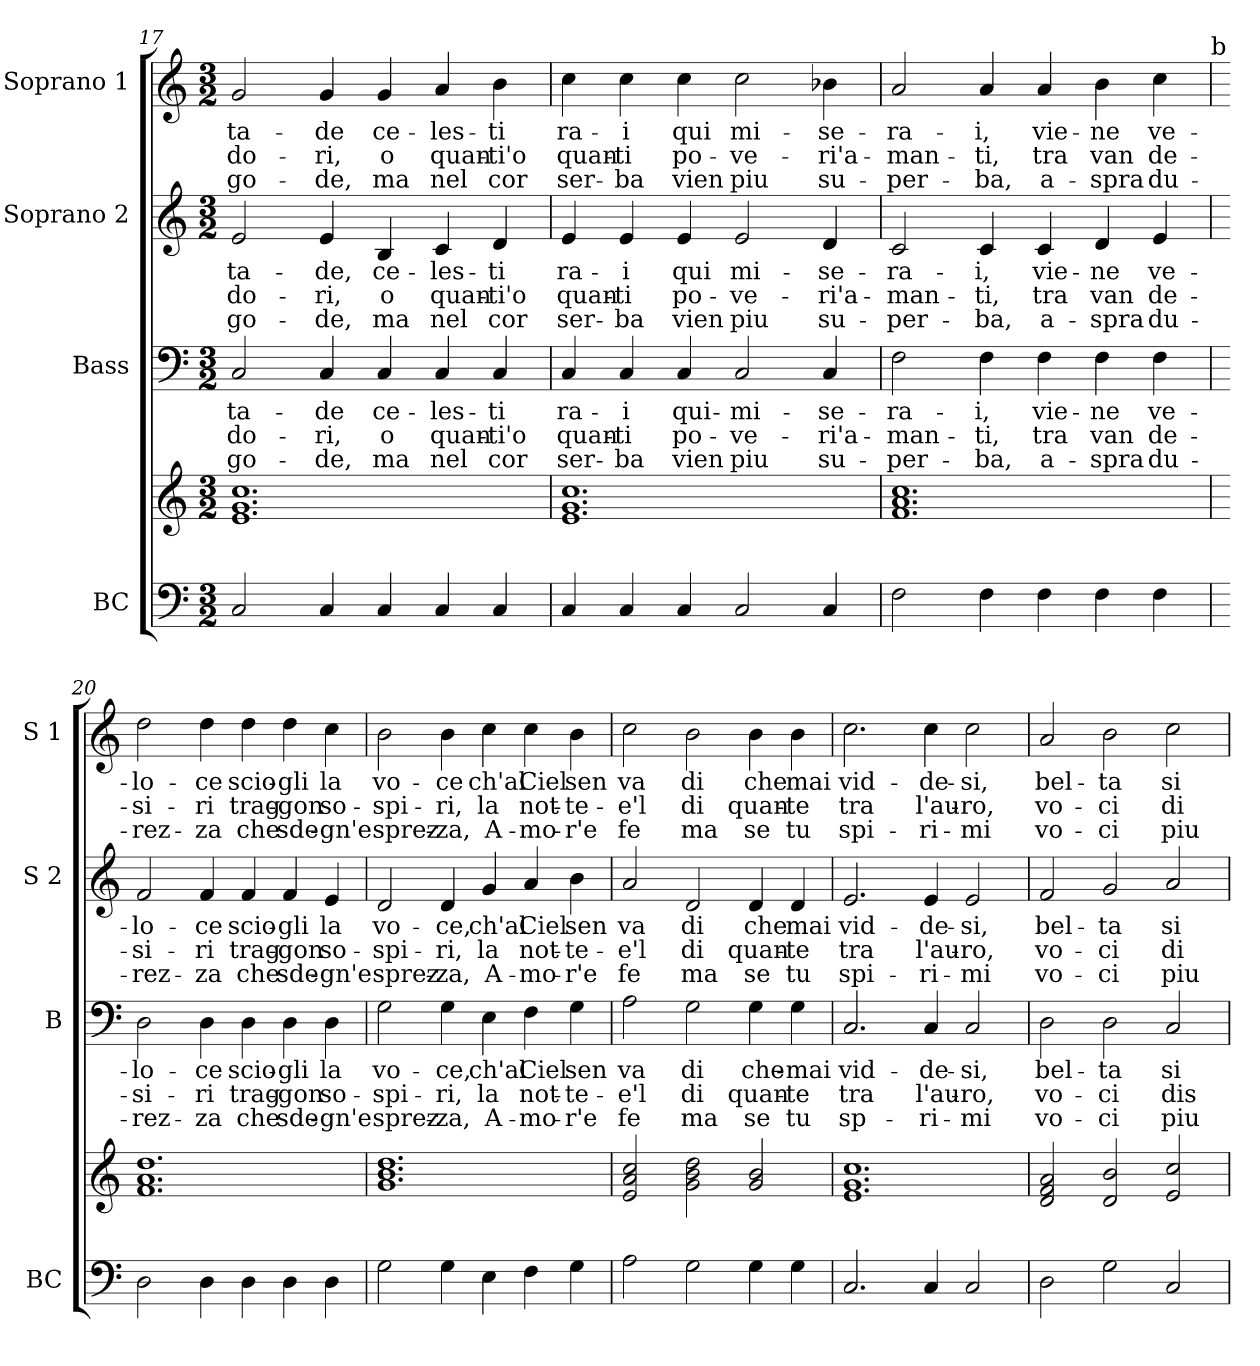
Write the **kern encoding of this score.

**kern	**kern	**kern	**text	**text	**text	**kern	**text	**text	**text	**kern	**text	**text	**text
*part4	*part4	*part3	*part3	*part3	*part3	*part2	*part2	*part2	*part2	*part1	*part1	*part1	*part1
*staff5	*staff4	*staff3	*staff3	*staff3	*staff3	*staff2	*staff2	*staff2	*staff2	*staff1	*staff1	*staff1	*staff1
*I"BC	*	*I"Bass	*	*	*	*I"Soprano 2	*	*	*	*I"Soprano 1	*	*	*
*I'BC	*	*I'B	*	*	*	*I'S 2	*	*	*	*I'S 1	*	*	*
*clefF4	*clefG2	*clefF4	*	*	*	*clefG2	*	*	*	*clefG2	*	*	*
*k[]	*k[]	*k[]	*	*	*	*k[]	*	*	*	*k[]	*	*	*
*C:	*C:	*C:	*	*	*	*C:	*	*	*	*C:	*	*	*
*M3/2	*M3/2	*M3/2	*	*	*	*M3/2	*	*	*	*M3/2	*	*	*
=17	=17	=17	=17	=17	=17	=17	=17	=17	=17	=17	=17	=17	=17
2C/	1.e 1.g 1.cc	2C/	-ta-	-do-	go-	2e/	-ta-	-do-	go-	2g/	-ta-	-do-	go-
4C/	.	4C/	-de	-ri,	-de,	4e/	-de,	-ri,	-de,	4g/	-de	-ri,	-de,
4C/	.	4C/	ce-	o	ma	4B/	ce-	o	ma	4g/	ce-	o	ma
4C/	.	4C/	-les-	quan-	nel	4c/	-les-	quan-	nel	4a/	-les-	quan-	nel
4C/	.	4C/	-ti	-ti'o	cor	4d/	-ti	-ti'o	cor	4b\	-ti	-ti'o	cor
=18	=18	=18	=18	=18	=18	=18	=18	=18	=18	=18	=18	=18	=18
4C/	1.e 1.g 1.cc	4C/	ra-	quan-	ser-	4e/	ra-	quan-	ser-	4cc\	ra-	quan-	ser-
4C/	.	4C/	-i	-ti	-ba	4e/	-i	-ti	-ba	4cc\	-i	-ti	-ba
4C/	.	4C/	qui-	po-	vien	4e/	qui	po-	vien	4cc\	qui	po-	vien
2C/	.	2C/	-mi-	-ve-	piu	2e/	mi-	-ve-	piu	2cc\	mi-	-ve-	piu
4C/	.	4C/	-se-	-ri'a-	su-	4d/	-se-	-ri'a-	su-	4b-X\	-se-	-ri'a-	su-
=19	=19	=19	=19	=19	=19	=19	=19	=19	=19	=19	=19	=19	=19
2F\	1.f 1.a 1.cc	2F\	-ra-	-man-	-per-	2c/	-ra-	-man-	-per-	2a/	-ra-	-man-	-per-
4F\	.	4F\	-i,	-ti,	-ba,	4c/	-i,	-ti,	-ba,	4a/	-i,	-ti,	-ba,
4F\	.	4F\	vie-	tra	a-	4c/	vie-	tra	a-	4a/	vie-	tra	a-
4F\	.	4F\	-ne	van	-spra	4d/	-ne	van	-spra	4b\	-ne	van	-spra
4F\	.	4F\	ve-	de-	du-	4e/	ve-	de-	du-	4cc\	ve-	de-	du-
!	!	!	!	!	!	!	!	!	!	!LO:TX:a:t=b	!	!	!
!!LO:PB:g=z
=20	=20	=20	=20	=20	=20	=20	=20	=20	=20	=20	=20	=20	=20
2D\	1.f 1.a 1.dd	2D\	-lo-	-si-	-rez-	2f/	-lo-	-si-	-rez-	2dd\	-lo-	-si-	-rez-
4D\	.	4D\	-ce	-ri	-za	4f/	-ce	-ri	-za	4dd\	-ce	-ri	-za
4D\	.	4D\	scio-	trag-	che	4f/	scio-	trag-	che	4dd\	scio-	trag-	che
4D\	.	4D\	-gli	-gon	sde-	4f/	-gli	-gon	sde-	4dd\	-gli	-gon	sde-
4D\	.	4D\	la	so-	-gn'e	4e/	la	so-	-gn'e	4cc\	la	so-	-gn'e
=21	=21	=21	=21	=21	=21	=21	=21	=21	=21	=21	=21	=21	=21
2G\	1.g 1.b 1.dd	2G\	vo-	-spi-	sprez-	2d/	vo-	-spi-	sprez-	2b\	vo-	-spi-	sprez-
4G\	.	4G\	-ce,	-ri,	-za,	4d/	-ce,	-ri,	-za,	4b\	-ce	-ri,	-za,
4E\	.	4E\	ch'al	la	A-	4g/	ch'al	la	A-	4cc\	ch'al	la	A-
4F\	.	4F\	Ciel	not-	-mo-	4a/	Ciel	not-	-mo-	4cc\	Ciel	not-	-mo-
4G\	.	4G\	sen	-te-	-r'e	4b\	sen	-te-	-r'e	4b\	sen	-te-	-r'e
=22	=22	=22	=22	=22	=22	=22	=22	=22	=22	=22	=22	=22	=22
2A\	2e/ 2a/ 2cc/	2A\	va	-e'l	fe	2a/	va	-e'l	fe	2cc\	va	-e'l	fe
2G\	2g\ 2b\ 2dd\	2G\	di	di	ma	2d/	di	di	ma	2b\	di	di	ma
4G\	2g/ 2b/	4G\	che-	quan-	se	4d/	che	quan-	se	4b\	che	quan-	se
4G\	.	4G\	-mai	-te	tu	4d/	mai	-te	tu	4b\	mai	-te	tu
=23	=23	=23	=23	=23	=23	=23	=23	=23	=23	=23	=23	=23	=23
2.C/	1.e 1.g 1.cc	2.C/	vid-	tra	sp-	2.e/	vid-	tra	spi-	2.cc\	vid-	tra	spi-
4C/	.	4C/	-de-	l'au-	-ri-	4e/	-de-	l'au-	-ri-	4cc\	-de-	l'au-	-ri-
2C/	.	2C/	-si,	-ro,	-mi	2e/	-si,	-ro,	-mi	2cc\	-si,	-ro,	-mi
=24	=24	=24	=24	=24	=24	=24	=24	=24	=24	=24	=24	=24	=24
2D\	2d/ 2f/ 2a/	2D\	bel-	vo-	vo-	2f/	bel-	vo-	vo-	2a/	bel-	vo-	vo-
2G\	2d/ 2b/	2D\	-ta	-ci	-ci	2g/	-ta	-ci	-ci	2b\	-ta	-ci	-ci
2C/	2e/ 2cc/	2C/	si	dis-	piu	2a/	si	di-	piu	2cc\	si	di-	piu
=	=	=	=	=	=	=	=	=	=	=	=	=	=
*-	*-	*-	*-	*-	*-	*-	*-	*-	*-	*-	*-	*-	*-
